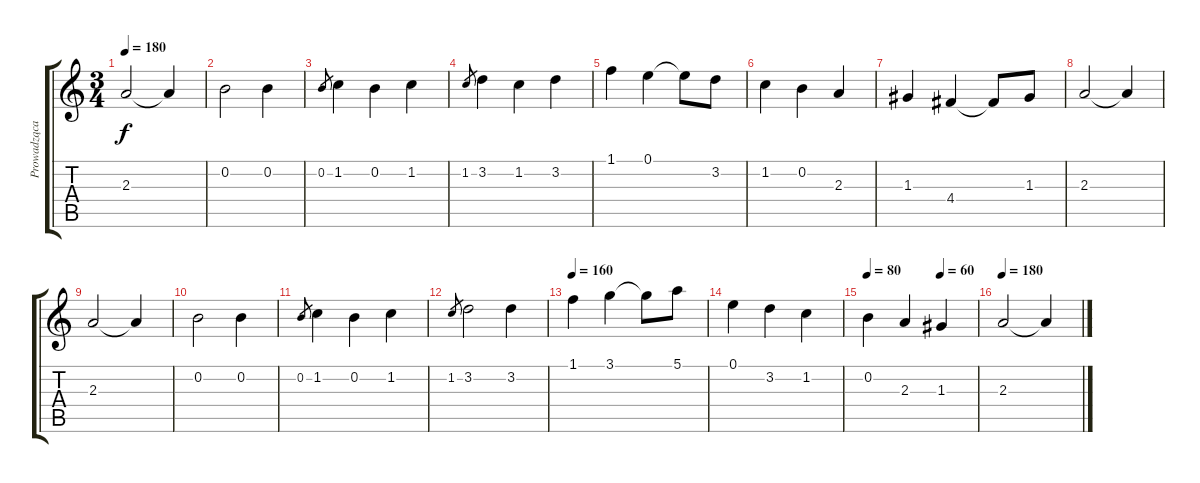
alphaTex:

\track ("Prowadząca" "Prowadząca") {instrument acousticguitarsteel}
\staff {score tabs}
\tuning (E4 B3 G3 D3 A2 E2) {hide}
\ts (3 4)
\tempo 180
\clef g2
\ks c
2.3.2{dy f} 2.3{t}.4 |
0.2.2 0.2.4 |
0.2.8{gr} 1.2.4 0.2.4 1.2.4 |
1.2.8{gr} 3.2.4 1.2.4 3.2.4 |
1.1.4 0.1.4 0.1{t}.8 3.2.8 |
1.2.4 0.2.4 2.3.4 |
1.3.4 4.4.4 4.4{t}.8 1.3.8 |
2.3.2 2.3{t}.4 |
2.3.2 2.3{t}.4 |
0.2.2 0.2.4 |
0.2.8{gr} 1.2.4 0.2.4 1.2.4 |
1.2.8{gr} 3.2.2 3.2.4 |
\tempo 160
1.1.4 3.1.4 3.1{t}.8 5.1.8 |
0.1.4 3.2.4 1.2.4 |
\tempo 80
\tempo (60 0.6666666666666666)
0.2.4 2.3.4 1.3.4 |
\tempo 180
2.3.2 2.3{t}.4
